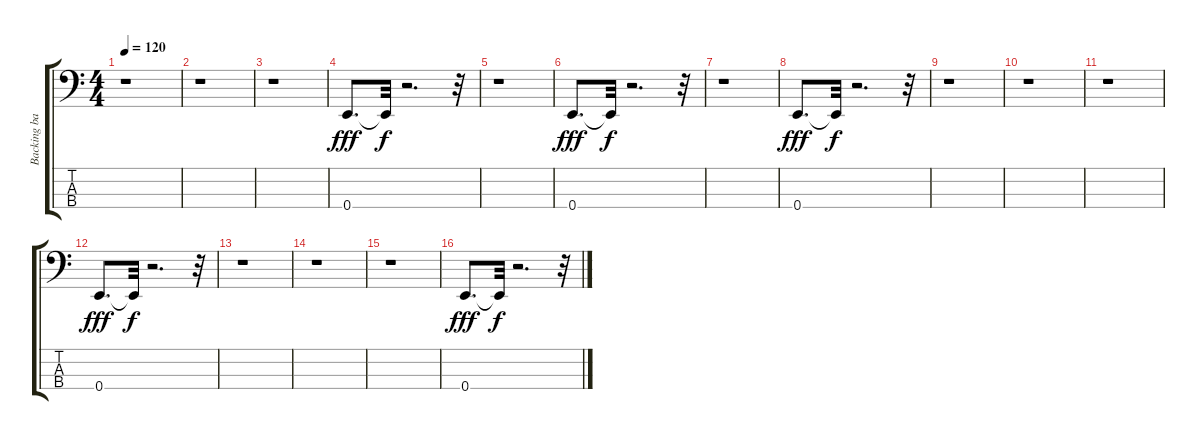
\track ("Backing bass" "Backing ba") {instrument fretlessbass}
\staff {score tabs}
\tuning (G2 D2 A1 E1) {hide}
\ts (4 4)
\tempo 120
\clef f4
\ks c
r.1{dy fff} |
r.1 |
r.1 |
0.4.8{d} 0.4{t}.32{dy f} r.2{d} r.32 |
r.1 |
0.4.8{d dy fff} 0.4{t}.32{dy f} r.2{d} r.32 |
r.1 |
0.4.8{d dy fff} 0.4{t}.32{dy f} r.2{d} r.32 |
r.1 |
r.1 |
r.1 |
0.4.8{d dy fff} 0.4{t}.32{dy f} r.2{d} r.32 |
r.1 |
r.1 |
r.1 |
0.4.8{d dy fff} 0.4{t}.32{dy f} r.2{d} r.32
